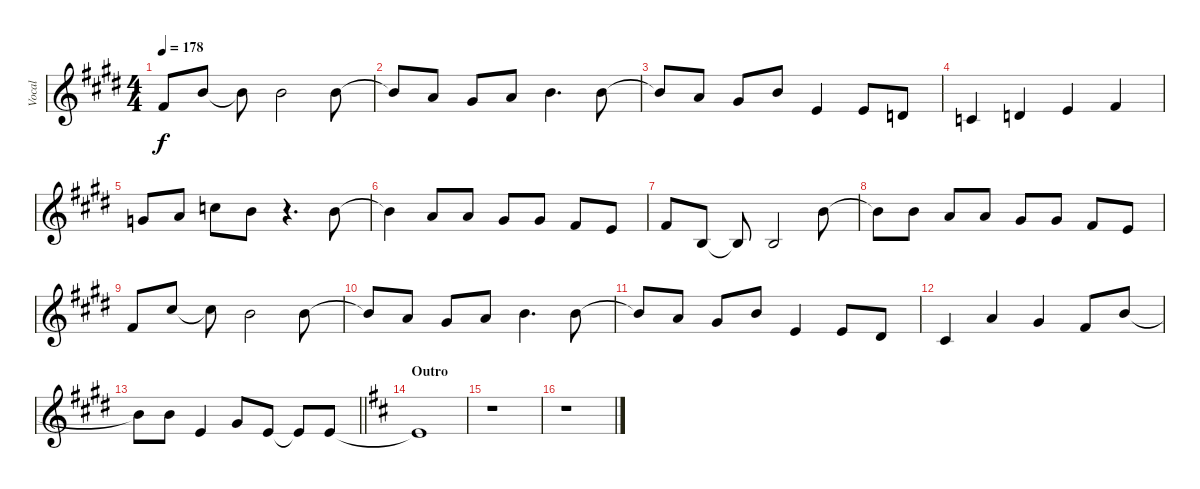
\track ("Vocal" "Vocal") {instrument voiceoohs}
\staff {score}
\tuning (E4 B3 G3 D3 A2 E2) {hide}
\ts (4 4)
\tempo 178
\clef g2
\ks e
2.1.8{dy f} 7.1.8 7.1{t}.8 7.1.2 7.1.8 |
7.1{t}.8 5.1.8 4.1.8 5.1.8 7.1.4{d} 7.1.8 |
7.1{t}.8 5.1.8 4.1.8 7.1.8 0.1.4 0.1.8 3.2.8 |
1.2.4 3.2.4 0.1.4 2.1.4 |
3.1.8 5.1.8 8.1.8 7.1.8 r.4{d} 7.1.8 |
7.1{t}.4 5.1.8 5.1.8 4.1.8 4.1.8 2.1.8 0.1.8 |
2.1.8 0.2.8 0.2{t}.8 0.2.2 7.1.8 |
7.1{t}.8 7.1.8 5.1.8 5.1.8 4.1.8 4.1.8 2.1.8 0.1.8 |
2.1.8 9.1.8 9.1{t}.8 7.1.2 7.1.8 |
7.1{t}.8 5.1.8 4.1.8 5.1.8 7.1.4{d} 7.1.8 |
7.1{t}.8 5.1.8 4.1.8 7.1.8 0.1.4 0.1.8 4.2.8 |
2.2.4 5.1.4 4.1.4 2.1.8 7.1.8 |
\barLineRight lightlight
7.1{t}.8 7.1.8 0.1.4 4.1.8 0.1.8 0.1{t}.8 0.1.8 |
\section ("" "Outro")
\ks d
0.1{t}.1 |
r.1 |
r.1
